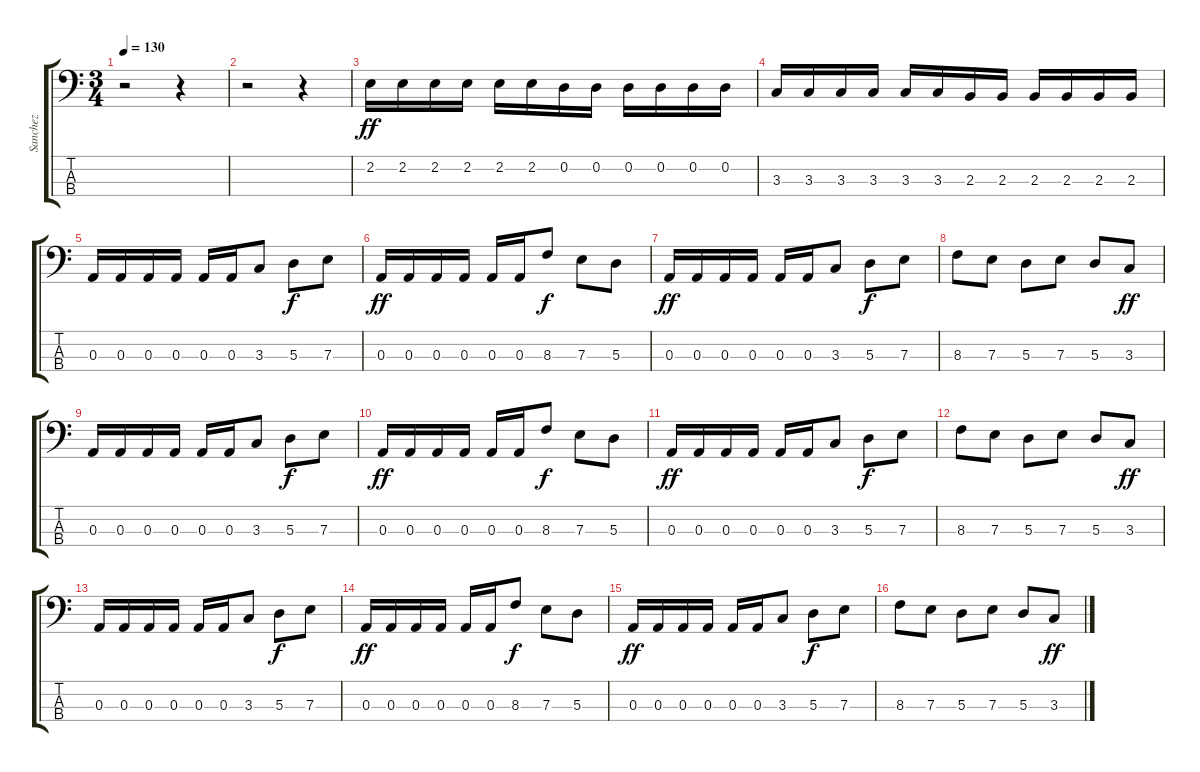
\track ("Sanchez" "Sanchez") {instrument electricbassfinger}
\staff {score tabs}
\tuning (G2 D2 A1 E1) {hide}
\ts (3 4)
\tempo 130
\clef f4
\ks c
r.2{dy ff instrument electricbassfinger} r.4 |
r.2 r.4 |
2.2.16 2.2.16 2.2.16 2.2.16 2.2.16 2.2.16 0.2.16 0.2.16 0.2.16 0.2.16 0.2.16 0.2.16 |
3.3.16 3.3.16 3.3.16 3.3.16 3.3.16 3.3.16 2.3.16 2.3.16 2.3.16 2.3.16 2.3.16 2.3.16 |
0.3.16 0.3.16 0.3.16 0.3.16 0.3.16 0.3.16 3.3.8 5.3.8{dy f} 7.3.8 |
0.3.16{dy ff} 0.3.16 0.3.16 0.3.16 0.3.16 0.3.16 8.3.8{dy f} 7.3.8 5.3.8 |
0.3.16{dy ff} 0.3.16 0.3.16 0.3.16 0.3.16 0.3.16 3.3.8 5.3.8{dy f} 7.3.8 |
8.3.8 7.3.8 5.3.8 7.3.8 5.3.8 3.3.8{dy ff} |
0.3.16 0.3.16 0.3.16 0.3.16 0.3.16 0.3.16 3.3.8 5.3.8{dy f} 7.3.8 |
0.3.16{dy ff} 0.3.16 0.3.16 0.3.16 0.3.16 0.3.16 8.3.8{dy f} 7.3.8 5.3.8 |
0.3.16{dy ff} 0.3.16 0.3.16 0.3.16 0.3.16 0.3.16 3.3.8 5.3.8{dy f} 7.3.8 |
8.3.8 7.3.8 5.3.8 7.3.8 5.3.8 3.3.8{dy ff} |
0.3.16 0.3.16 0.3.16 0.3.16 0.3.16 0.3.16 3.3.8 5.3.8{dy f} 7.3.8 |
0.3.16{dy ff} 0.3.16 0.3.16 0.3.16 0.3.16 0.3.16 8.3.8{dy f} 7.3.8 5.3.8 |
0.3.16{dy ff} 0.3.16 0.3.16 0.3.16 0.3.16 0.3.16 3.3.8 5.3.8{dy f} 7.3.8 |
8.3.8 7.3.8 5.3.8 7.3.8 5.3.8 3.3.8{dy ff}
